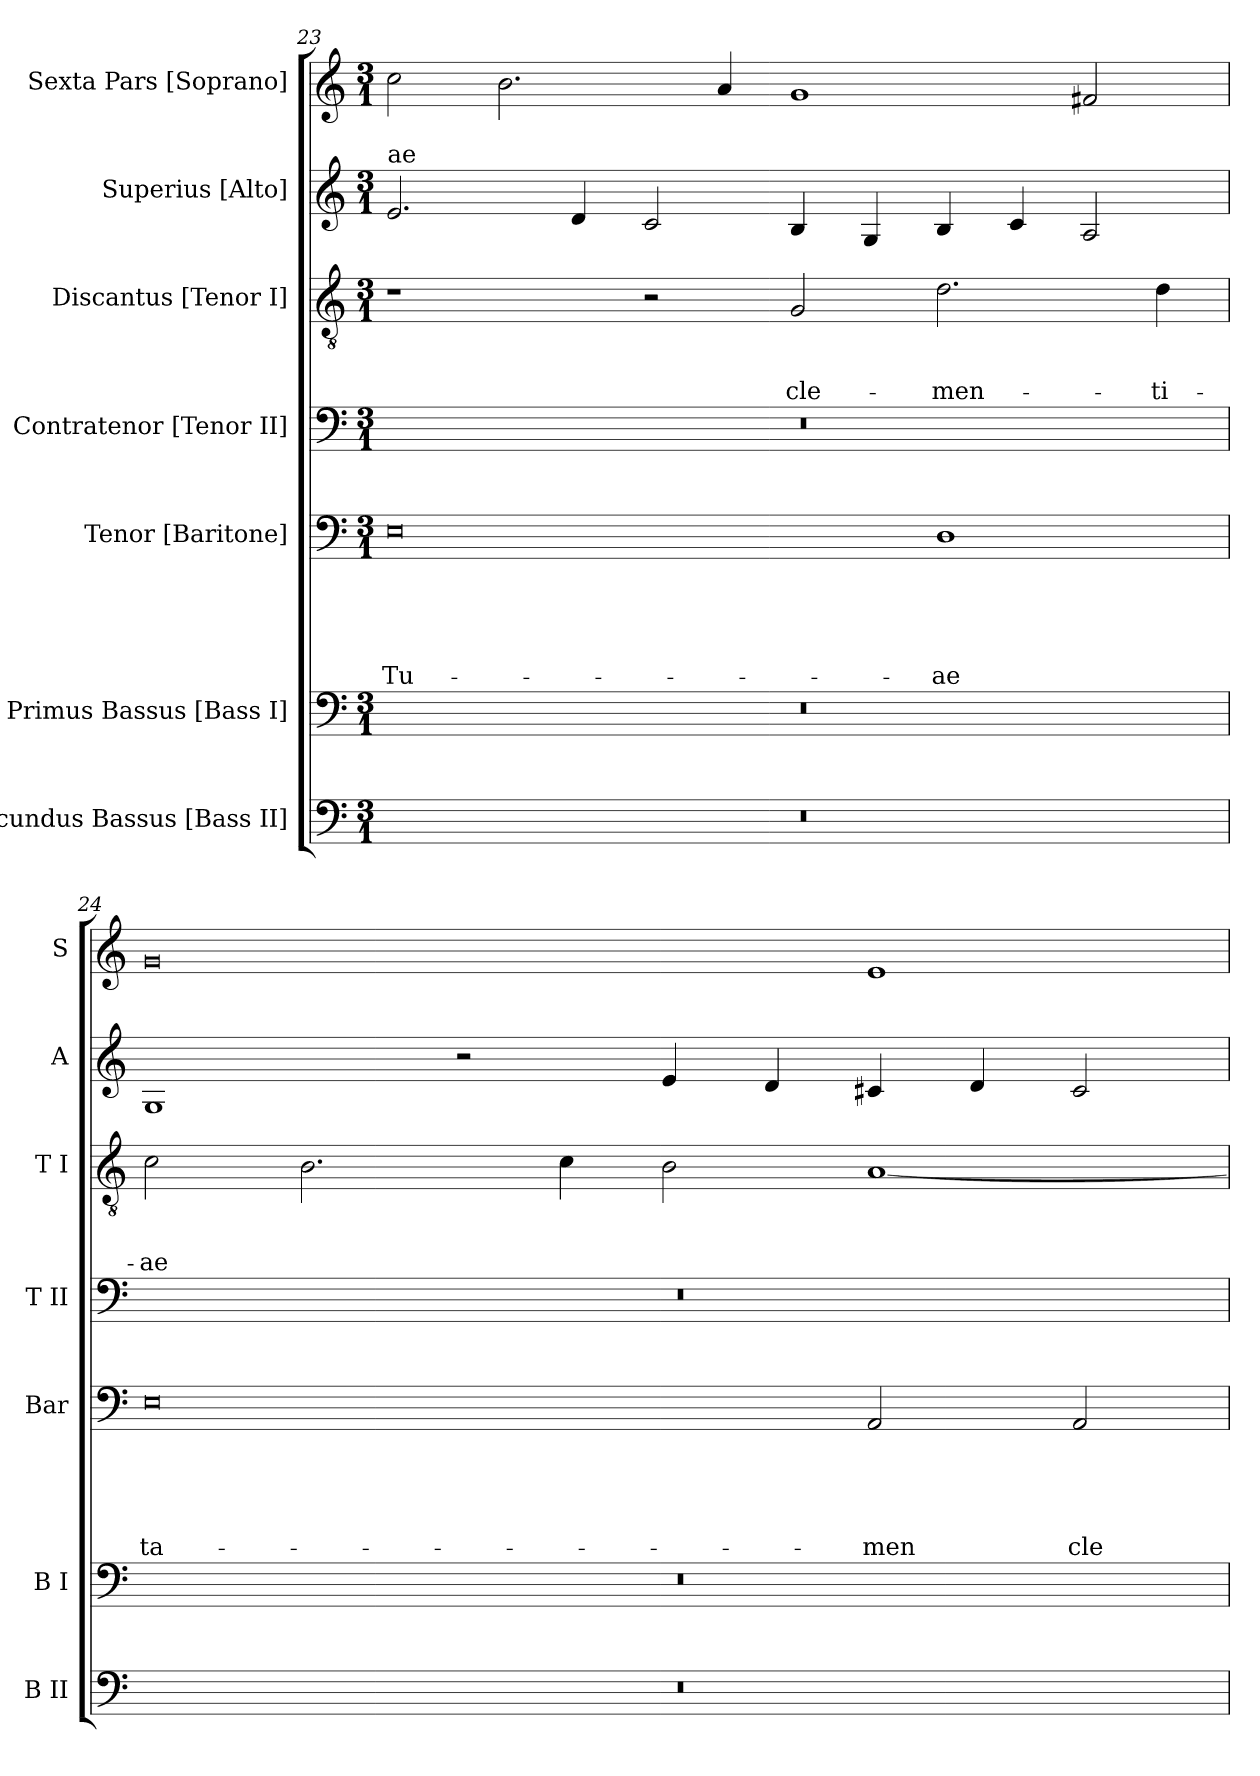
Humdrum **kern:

**kern	**kern	**kern	**text	**text	**text	**text	**text	**kern	**kern	**text	**text	**text	**kern	**text	**kern
*part7	*part6	*part5	*part5	*part5	*part5	*part5	*part5	*part4	*part3	*part3	*part3	*part3	*part2	*part2	*part1
*staff7	*staff6	*staff5	*staff5	*staff5	*staff5	*staff5	*staff5	*staff4	*staff3	*staff3	*staff3	*staff3	*staff2	*staff2	*staff1
*I"Secundus Bassus [Bass II]	*I"Primus Bassus [Bass I]	*I"Tenor [Baritone]	*	*	*	*	*	*I"Contratenor [Tenor II]	*I"Discantus [Tenor I]	*	*	*	*I"Superius [Alto]	*	*I"Sexta Pars [Soprano]
*I'B II	*I'B I	*I'Bar	*	*	*	*	*	*I'T II	*I'T I	*	*	*	*I'A	*	*I'S
!!LO:PB:g=z
*clefF4	*clefF4	*clefF4	*	*	*	*	*	*clefF4	*clefGv2	*	*	*	*clefG2	*	*clefG2
*k[]	*k[]	*k[]	*	*	*	*	*	*k[]	*k[]	*	*	*	*k[]	*	*k[]
*C:	*C:	*C:	*	*	*	*	*	*C:	*C:	*	*	*	*C:	*	*C:
*M3/1	*M3/1	*M3/1	*	*	*	*	*	*M3/1	*M3/1	*	*	*	*M3/1	*	*M3/1
=23	=23	=23	=23	=23	=23	=23	=23	=23	=23	=23	=23	=23	=23	=23	=23
!	!	!	!	!	!	!	!	!	!	!	!	!	!LO:TX:a:t=ae	!	!
!	!	!	!	!	!	!	!LO:LY:b	!	!	!	!	!	!	!	!
0.r	0.r	0E	.	.	.	.	Tu-	0.r	1r	.	.	.	2.e/	.	2cc\
.	.	.	.	.	.	.	.	.	.	.	.	.	.	.	2.b\
.	.	.	.	.	.	.	.	.	.	.	.	.	4d/	.	.
.	.	.	.	.	.	.	.	.	2r	.	.	.	2c/	.	.
.	.	.	.	.	.	.	.	.	.	.	.	.	.	.	4a/
!	!	!	!	!	!	!	!	!	!	!	!	!LO:LY:b	!	!	!
.	.	.	.	.	.	.	.	.	2G/	.	.	cle-	4B/	.	1g
.	.	.	.	.	.	.	.	.	.	.	.	.	4G/	.	.
!	!	!	!	!	!	!	!LO:LY:b	!	!	!	!	!LO:LY:b	!	!	!
.	.	1D	.	.	.	.	-ae	.	2.d\	.	.	-men-	4B/	.	.
.	.	.	.	.	.	.	.	.	.	.	.	.	4c/	.	.
.	.	.	.	.	.	.	.	.	.	.	.	.	2A/	.	2f#X/
!	!	!	!	!	!	!	!	!	!	!	!	!LO:LY:b	!	!	!
.	.	.	.	.	.	.	.	.	4d\	.	.	-ti-	.	.	.
=24	=24	=24	=24	=24	=24	=24	=24	=24	=24	=24	=24	=24	=24	=24	=24
!	!	!	!	!	!	!	!LO:LY:b	!	!	!	!	!LO:LY:b	!	!	!
0.r	0.r	0E	.	.	.	.	ta-	0.r	2c\	.	.	-ae	1G	.	0g
.	.	.	.	.	.	.	.	.	2.B\	.	.	.	.	.	.
.	.	.	.	.	.	.	.	.	.	.	.	.	2r	.	.
.	.	.	.	.	.	.	.	.	4c\	.	.	.	.	.	.
.	.	.	.	.	.	.	.	.	2B\	.	.	.	4e/	.	.
.	.	.	.	.	.	.	.	.	.	.	.	.	4d/	.	.
!	!	!	!	!	!	!	!LO:LY:b	!	!	!	!	!	!	!	!
.	.	2AA/	.	.	.	.	-men	.	[<1A	.	.	.	4c#X/	.	1e
.	.	.	.	.	.	.	.	.	.	.	.	.	4d/	.	.
!	!	!	!	!	!	!	!LO:LY:b	!	!	!	!	!	!	!	!
.	.	2AA/	.	.	.	.	cle-	.	.	.	.	.	2c#/	.	.
=	=	=	=	=	=	=	=	=	=	=	=	=	=	=	=
*-	*-	*-	*-	*-	*-	*-	*-	*-	*-	*-	*-	*-	*-	*-	*-
